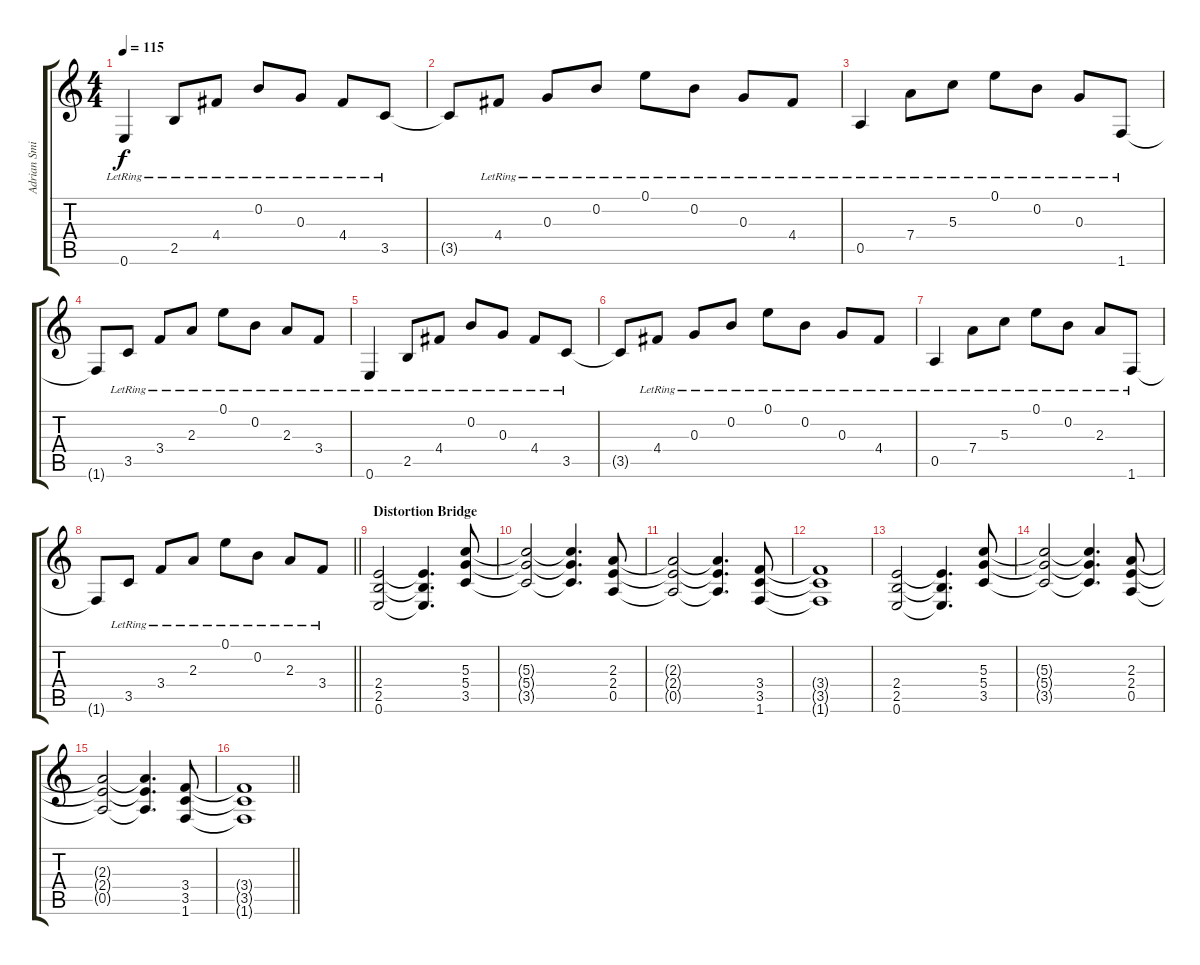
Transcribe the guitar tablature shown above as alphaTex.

\track ("Adrian Smith" "Adrian Smi") {instrument distortionguitar}
\staff {score tabs}
\tuning (E4 B3 G3 D3 A2 E2) {hide}
\ts (4 4)
\tempo 115
\clef g2
\ks c
0.6{lr}.4{dy f} 2.5{lr}.8 4.4{lr}.8 0.2{lr}.8 0.3{lr}.8 4.4{lr}.8 3.5{lr}.8 |
3.5{t}.8 4.4{lr}.8 0.3{lr}.8 0.2{lr}.8 0.1{lr}.8 0.2{lr}.8 0.3{lr}.8 4.4{lr}.8 |
0.5{lr}.4 7.4{lr}.8 5.3{lr}.8 0.1{lr}.8 0.2{lr}.8 0.3{lr}.8 1.6{lr}.8 |
1.6{t}.8 3.5{lr}.8 3.4{lr}.8 2.3{lr}.8 0.1{lr}.8 0.2{lr}.8 2.3{lr}.8 3.4{lr}.8 |
0.6{lr}.4 2.5{lr}.8 4.4{lr}.8 0.2{lr}.8 0.3{lr}.8 4.4{lr}.8 3.5{lr}.8 |
3.5{t}.8 4.4{lr}.8 0.3{lr}.8 0.2{lr}.8 0.1{lr}.8 0.2{lr}.8 0.3{lr}.8 4.4{lr}.8 |
0.5{lr}.4 7.4{lr}.8 5.3{lr}.8 0.1{lr}.8 0.2{lr}.8 2.3{lr}.8 1.6{lr}.8 |
\barLineRight lightlight
1.6{t}.8 3.5{lr}.8 3.4{lr}.8 2.3{lr}.8 0.1{lr}.8 0.2{lr}.8 2.3{lr}.8 3.4{lr}.8 |
\section ("" "Distortion Bridge")
(2.4 2.5 0.6).2{instrument distortionguitar} (2.4{t} 2.5{t} 0.6{t}).4{d} (5.3 5.4 3.5).8 |
(5.3{t} 5.4{t} 3.5{t}).2 (5.3{t} 5.4{t} 3.5{t}).4{d} (2.3 2.4 0.5).8 |
(2.3{t} 2.4{t} 0.5{t}).2 (2.3{t} 2.4{t} 0.5{t}).4{d} (3.4 3.5 1.6).8 |
(3.4{t} 3.5{t} 1.6{t}).1 |
(2.4 2.5 0.6).2 (2.4{t} 2.5{t} 0.6{t}).4{d} (5.3 5.4 3.5).8 |
(5.3{t} 5.4{t} 3.5{t}).2 (5.3{t} 5.4{t} 3.5{t}).4{d} (2.3 2.4 0.5).8 |
(2.3{t} 2.4{t} 0.5{t}).2 (2.3{t} 2.4{t} 0.5{t}).4{d} (3.4 3.5 1.6).8 |
\barLineRight lightlight
(3.4{t} 3.5{t} 1.6{t}).1
